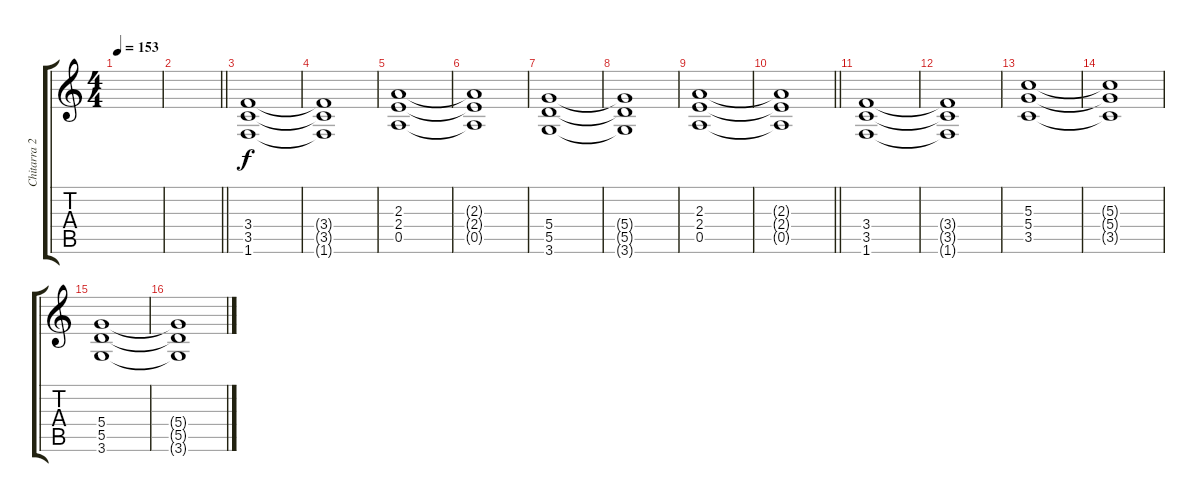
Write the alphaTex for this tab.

\track ("Chitarra 2" "Chitarra 2") {instrument electricguitarjazz}
\staff {score tabs}
\tuning (E4 B3 G3 D3 A2 E2) {hide}
\ts (4 4)
\tempo 153
\clef g2
\ks c
|
\barLineRight lightlight
|
(3.4 3.5 1.6).1{instrument overdrivenguitar} |
(3.4{t} 3.5{t} 1.6{t}).1 |
(2.3 2.4 0.5).1 |
(2.3{t} 2.4{t} 0.5{t}).1 |
(5.4 5.5 3.6).1 |
(5.4{t} 5.5{t} 3.6{t}).1 |
(2.3 2.4 0.5).1 |
\barLineRight lightlight
(2.3{t} 2.4{t} 0.5{t}).1 |
(3.4 3.5 1.6).1{instrument overdrivenguitar} |
(3.4{t} 3.5{t} 1.6{t}).1 |
(5.3 5.4 3.5).1 |
(5.3{t} 5.4{t} 3.5{t}).1 |
(5.4 5.5 3.6).1 |
(5.4{t} 5.5{t} 3.6{t}).1
